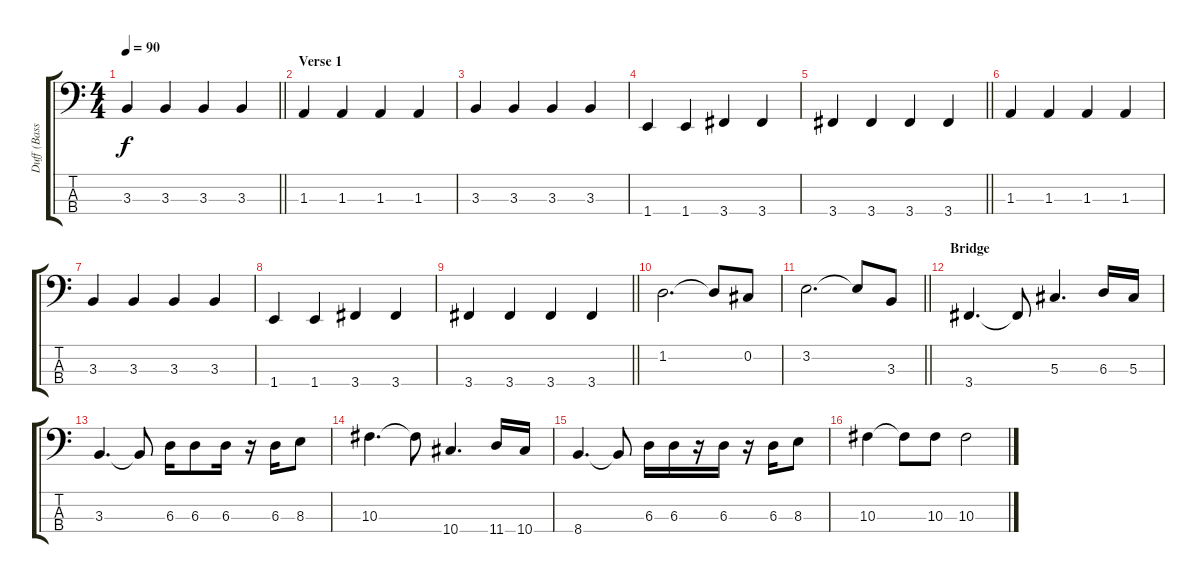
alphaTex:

\track ("Duff (Bass)" "Duff (Bass") {instrument electricbasspick}
\staff {score tabs}
\tuning (Gb2 Db2 Ab1 Eb1) {hide}
\ts (4 4)
\tempo 90
\clef f4
\barLineRight lightlight
\ks c
3.3.4{dy f} 3.3.4 3.3.4 3.3.4 |
\section ("" "Verse 1")
1.3.4 1.3.4 1.3.4 1.3.4 |
3.3.4 3.3.4 3.3.4 3.3.4 |
1.4.4 1.4.4 3.4.4 3.4.4 |
\barLineRight lightlight
3.4.4 3.4.4 3.4.4 3.4.4 |
1.3.4 1.3.4 1.3.4 1.3.4 |
3.3.4 3.3.4 3.3.4 3.3.4 |
1.4.4 1.4.4 3.4.4 3.4.4 |
\barLineRight lightlight
3.4.4 3.4.4 3.4.4 3.4.4 |
1.2.2{d} 1.2{t}.8 0.2.8 |
\barLineRight lightlight
3.2.2{d} 3.2{t}.8 3.3.8 |
\section ("" "Bridge")
3.4.4{d} 3.4{t}.8 5.3.4{d} 6.3.16 5.3.16 |
3.3.4{d} 3.3{t}.8 6.3.16 6.3.8 6.3.16 r.16 6.3.16 8.3.8 |
10.3.4{d} 10.3{t}.8 10.4.4{d} 11.4.16 10.4.16 |
8.4.4{d} 8.4{t}.8 6.3.16 6.3.16 r.16 6.3.16 r.16 6.3.16 8.3.8 |
10.3.4 10.3{t}.8 10.3.8 10.3.2
